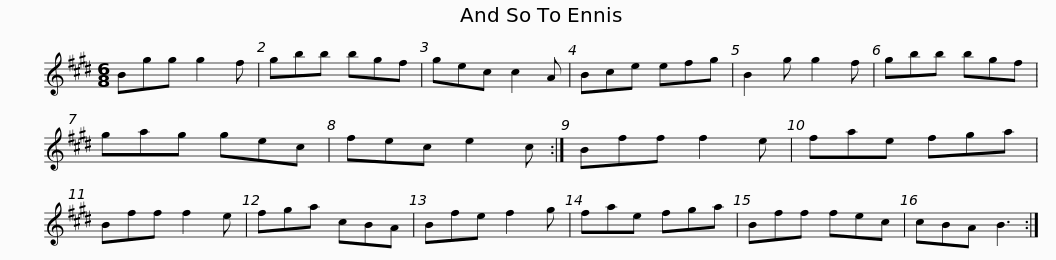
X:1
L:1/8
M:6/8
I:linebreak $
K:E
V:1 treble
V:1
 Bgg g2 f | gbb bgf | gec c2 A | Bce efg | B2 g g2 f | %5
 gbb bgf | gag gec |$ fec e2 c :| Bff f2 e | fae fga | %10
 Bff f2 e | fga cBA | Bfe f2 g | fae fga |$ Bff fec | %15
 cBA B3 :| %16
